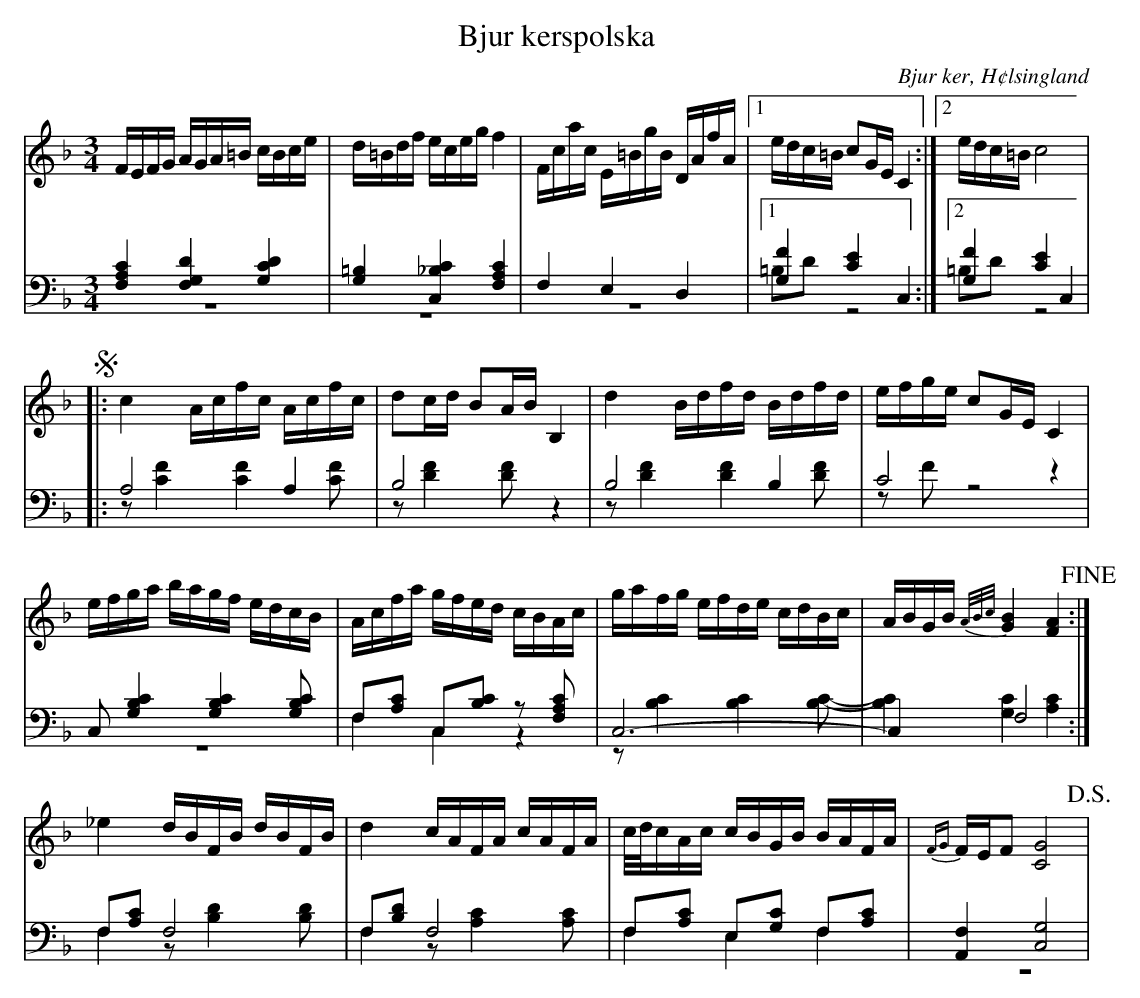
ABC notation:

X:1
T: Bjur kerspolska
O: Bjur ker, H¢lsingland
M: 3/4
L: 1/16
K: F
V:1
V:2
V:3 merge
V:1
FEFG AGA=B cBce|d=Bdf eceg f4|Fcac E=BgB DAfA|1 edc=B c2GE C4:|2 edc=B c8 |
!segno! |:c4 Acfc Acfc|d2cd B2AB B,4|d4 Bdfd Bdfd|efge c2GE C4|
efga bagf edcB|Acfa gfed cBAc|gafg efde cdBc|ABGB {A/B/c/}[G4B4] [F4A4] !fine!:|
_e4 dBFB dBFB|d4 cAFA cAFA|c/d/cAc cBGB BAFA|{FG}FEF2 [C8G8] !D.S.!|
V:2 clef=bass
[F,4A,4C4] [F,4G,4D4] [G,4C4D4]|[G,4=B,4] [C,4_B,4C4] [F,4A,4C4]|F,4 E,4 D,4|1 [G,4F4] [C4E4] C,4:|2 [G,4F4] [C4E4] C,4 |
|:A,8 A,4|B,8 z4|B,8  B,4|C8 z4|
C,2 [G,4B,4C4] [G,4B,4C4] [G,2B,2C2]|F,2[A,2C2] C,2[B,2C2] z2 [F,2A,2C2]|C,12-|C,4 F,8:|
F,2[A,2C2] F,8|F,2[B,2D2] F,8|F,2[A,2C2] E,2[G,2C2] F,2[A,2C2]|[A,,4F,4] [C,8G,8] |
V:3 clef=bass
z12|z12|z12|1 =B,2D2 z8:|2 =B,2D2 z8|
|:z2 [C4F4] [C4F4] [C2F2]|z2 [D4F4] [D2F2] z4|z2 [D4F4] [D4F4] [D2F2]|z2 F2 z8|
z12|F,4 C,4 z4|z2 [B,4C4] [B,4C4] [B,2C2]-|[B,4C4] [G,4C4] [A,4C4]:|
F,4 z2 [B,4D4] [B,2D2]|F,4 z2 [A,4C4] [A,2C2]|F,4 E,4 F,4|z12|
